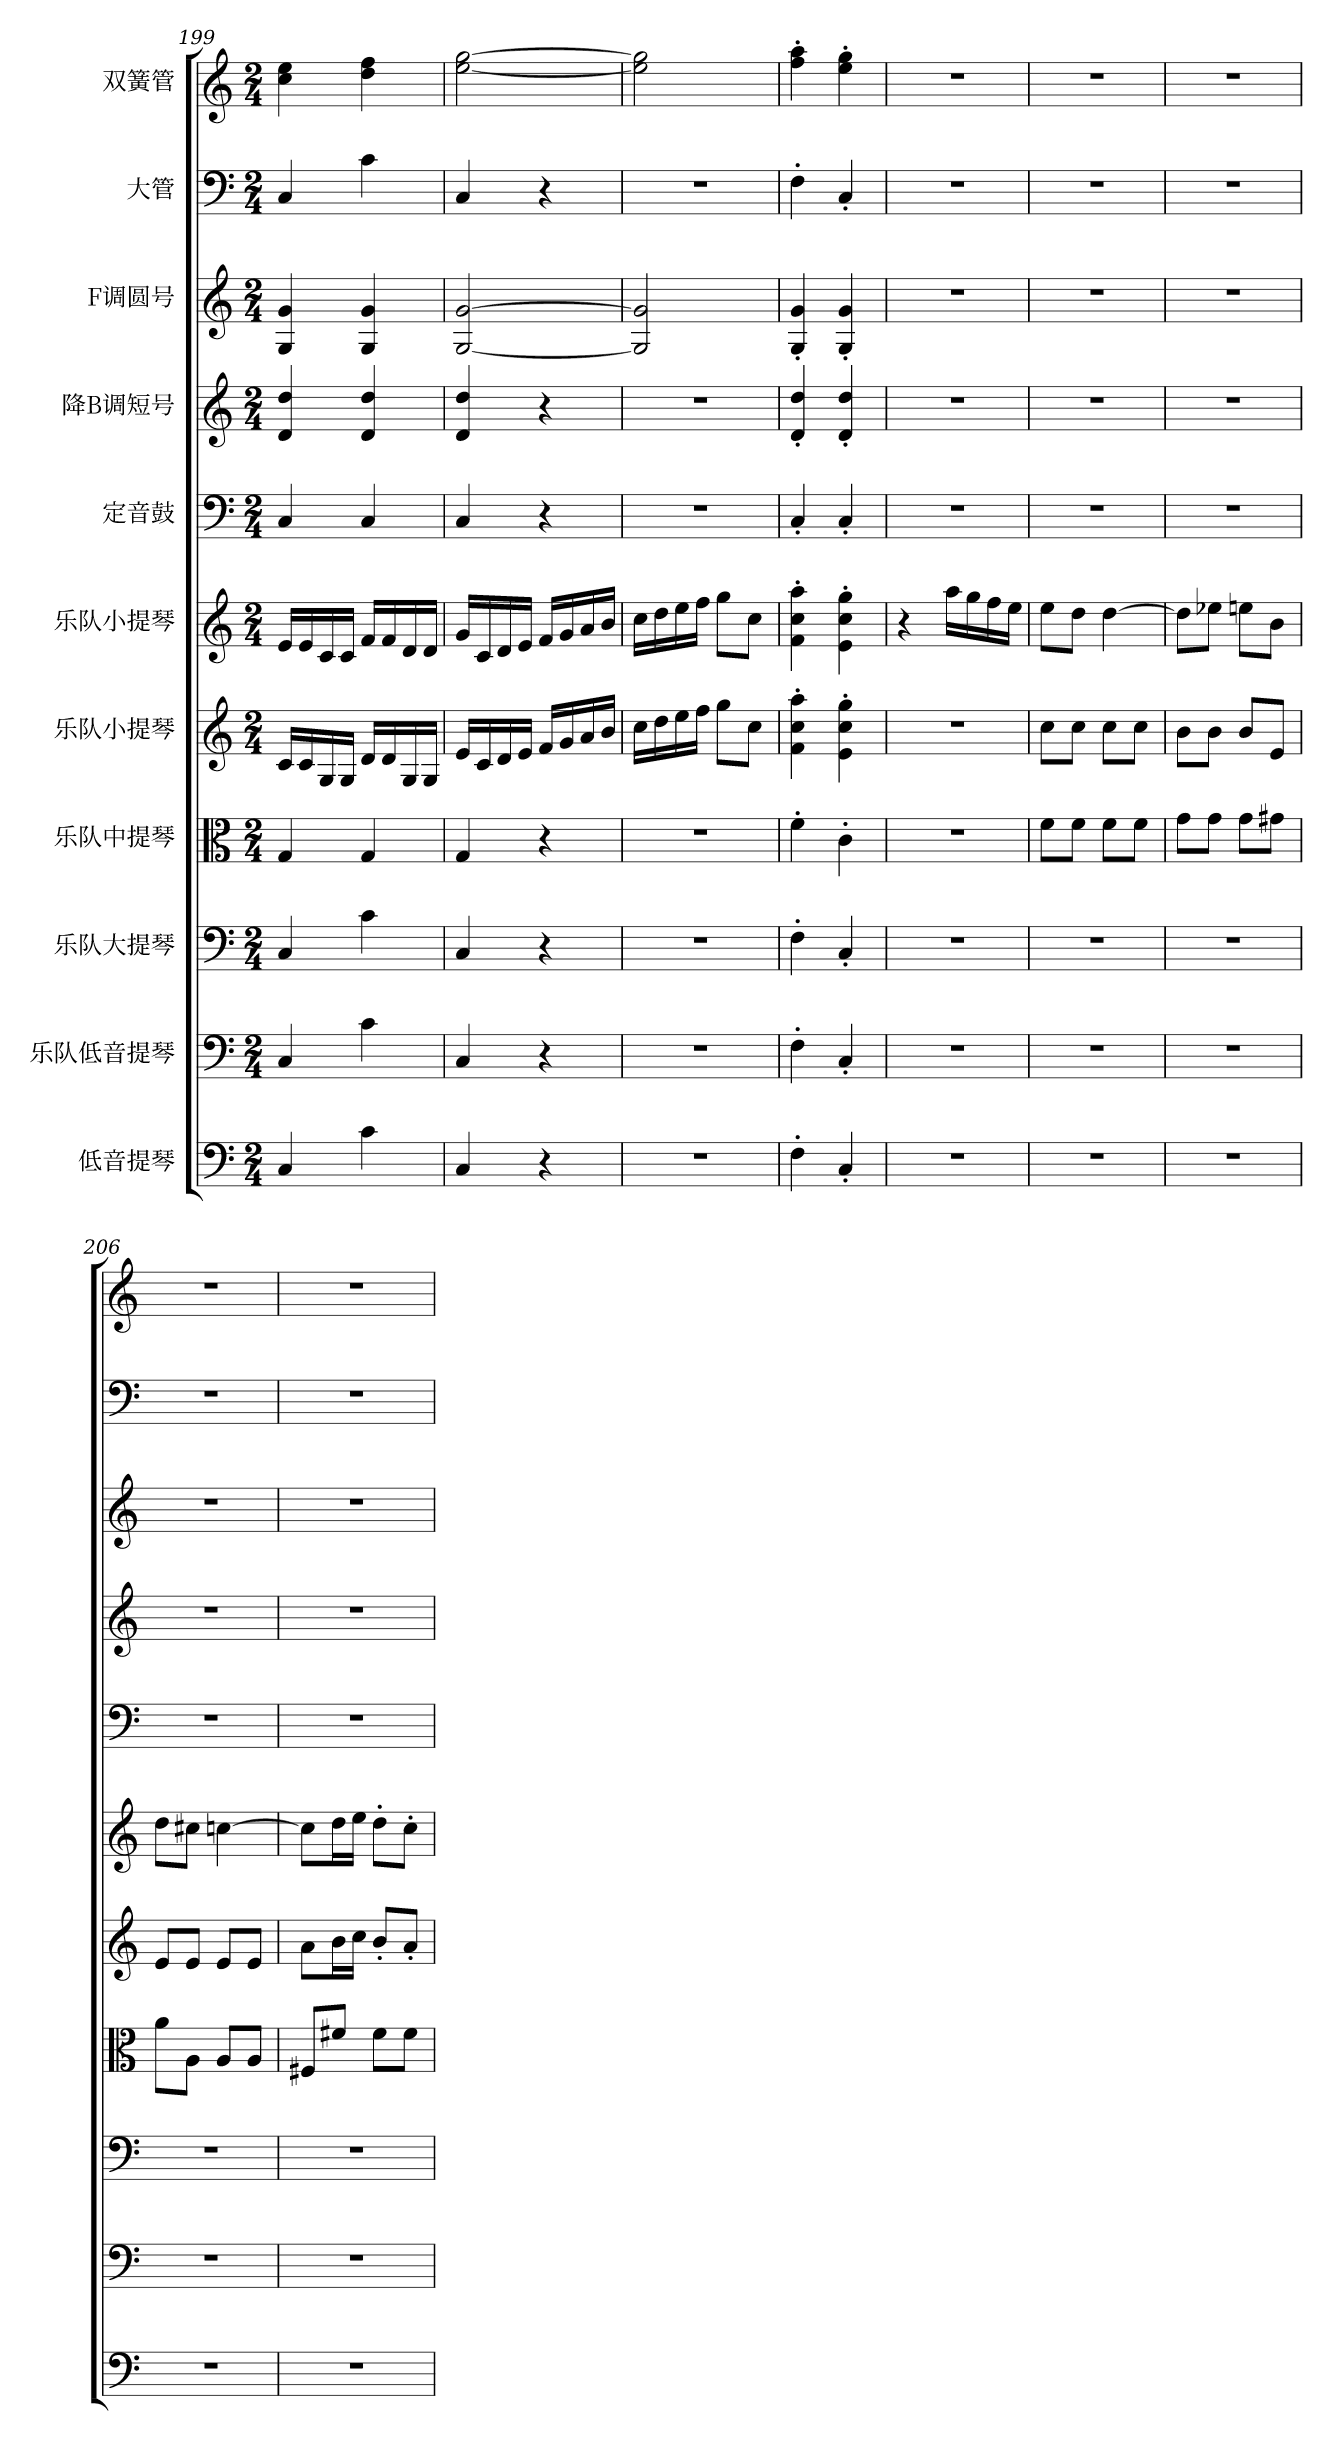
**kern	**kern	**kern	**kern	**kern	**kern	**kern	**kern	**kern	**kern	**kern
*part11	*part10	*part9	*part8	*part7	*part6	*part5	*part4	*part3	*part2	*part1
*staff11	*staff10	*staff9	*staff8	*staff7	*staff6	*staff5	*staff4	*staff3	*staff2	*staff1
*I"低音提琴	*I"乐队低音提琴	*I"乐队大提琴	*I"乐队中提琴	*I"乐队小提琴	*I"乐队小提琴	*I"定音鼓	*I"降B调短号	*I"F调圆号	*I"大管	*I"双簧管
!!LO:PB:g=z
*clefF4	*clefF4	*clefF4	*clefC3	*clefG2	*clefG2	*clefF4	*clefG2	*clefG2	*clefF4	*clefG2
*ITrd7c12	*ITrd7c12	*	*	*	*	*	*ITrd1c2	*ITrd4c7	*	*
*k[]	*k[]	*k[]	*k[]	*k[]	*k[]	*k[]	*k[b-e-]	*k[b-]	*k[]	*k[]
*M2/4	*M2/4	*M2/4	*M2/4	*M2/4	*M2/4	*M2/4	*M2/4	*M2/4	*M2/4	*M2/4
=199	=199	=199	=199	=199	=199	=199	=199	=199	=199	=199
4CC/	4CC/	4C/	4G/	16c/LL	16e/LL	4C/	4c/ 4cc/	4C/ 4c/	4C/	4cc\ 4ee\
.	.	.	.	16c/	16e/	.	.	.	.	.
.	.	.	.	16G/	16c/	.	.	.	.	.
.	.	.	.	16G/JJ	16c/JJ	.	.	.	.	.
4C\	4C\	4c\	4G/	16d/LL	16f/LL	4C/	4c/ 4cc/	4C/ 4c/	4c\	4dd\ 4ff\
.	.	.	.	16d/	16f/	.	.	.	.	.
.	.	.	.	16G/	16d/	.	.	.	.	.
.	.	.	.	16G/JJ	16d/JJ	.	.	.	.	.
=200	=200	=200	=200	=200	=200	=200	=200	=200	=200	=200
4CC/	4CC/	4C/	4G/	16e/LL	16g/LL	4C/	4c/ 4cc/	[2C/ [2c/	4C/	[2ee\ [2gg\
.	.	.	.	16c/	16c/	.	.	.	.	.
.	.	.	.	16d/	16d/	.	.	.	.	.
.	.	.	.	16e/JJ	16e/JJ	.	.	.	.	.
4r	4r	4r	4r	16f/LL	16f/LL	4r	4r	.	4r	.
.	.	.	.	16g/	16g/	.	.	.	.	.
.	.	.	.	16a/	16a/	.	.	.	.	.
.	.	.	.	16b/JJ	16b/JJ	.	.	.	.	.
=201	=201	=201	=201	=201	=201	=201	=201	=201	=201	=201
2r	2r	2r	2r	16cc\LL	16cc\LL	2r	2r	2C/] 2c/]	2r	2ee\] 2gg\]
.	.	.	.	16dd\	16dd\	.	.	.	.	.
.	.	.	.	16ee\	16ee\	.	.	.	.	.
.	.	.	.	16ff\JJ	16ff\JJ	.	.	.	.	.
.	.	.	.	8gg\L	8gg\L	.	.	.	.	.
.	.	.	.	8cc\J	8cc\J	.	.	.	.	.
=202	=202	=202	=202	=202	=202	=202	=202	=202	=202	=202
*	*	*	*	*	*	*	*	*	*	*MM155
4FF'\	4FF'\	4F'\	4f'\	4f\' 4cc\' 4aa\'	4f\' 4cc\' 4aa\'	4C'/	4c/' 4cc/'	4C/' 4c/'	4F'\	4ff\' 4aa\'
4CC'/	4CC'/	4C'/	4c'\	4e\' 4cc\' 4gg\'	4e\' 4cc\' 4gg\'	4C'/	4c/' 4cc/'	4C/' 4c/'	4C'/	4ee\' 4gg\'
=203	=203	=203	=203	=203	=203	=203	=203	=203	=203	=203
*	*	*	*	*	*	*	*	*	*	*MM160
2r	2r	2r	2r	2r	4r	2r	2r	2r	2r	2r
.	.	.	.	.	16aa\LL	.	.	.	.	.
.	.	.	.	.	16gg\	.	.	.	.	.
.	.	.	.	.	16ff\	.	.	.	.	.
.	.	.	.	.	16ee\JJ	.	.	.	.	.
=204	=204	=204	=204	=204	=204	=204	=204	=204	=204	=204
2r	2r	2r	8f\L	8cc\L	8ee\L	2r	2r	2r	2r	2r
.	.	.	8f\J	8cc\J	8dd\J	.	.	.	.	.
.	.	.	8f\L	8cc\L	[4dd\	.	.	.	.	.
.	.	.	8f\J	8cc\J	.	.	.	.	.	.
!!LO:PB:g=z
=205	=205	=205	=205	=205	=205	=205	=205	=205	=205	=205
2r	2r	2r	8g\L	8b\L	8dd\L]	2r	2r	2r	2r	2r
.	.	.	8g\J	8b\J	8ee-X\J	.	.	.	.	.
.	.	.	8g\L	8b/L	8een\L	.	.	.	.	.
.	.	.	8g#X\J	8e/J	8b\J	.	.	.	.	.
=206	=206	=206	=206	=206	=206	=206	=206	=206	=206	=206
2r	2r	2r	8a\L	8e/L	8dd\L	2r	2r	2r	2r	2r
.	.	.	8A\J	8e/J	8cc#X\J	.	.	.	.	.
.	.	.	8A/L	8e/L	[4ccn\	.	.	.	.	.
.	.	.	8A/J	8e/J	.	.	.	.	.	.
=207	=207	=207	=207	=207	=207	=207	=207	=207	=207	=207
2r	2r	2r	8F#X/L	8a\L	8cc\L]	2r	2r	2r	2r	2r
.	.	.	8f#X/J	16b\L	16dd\L	.	.	.	.	.
.	.	.	.	16cc\JJ	16ee\JJ	.	.	.	.	.
.	.	.	8f#\L	8b'/L	8dd'\L	.	.	.	.	.
.	.	.	8f#\J	8a'/J	8cc'\J	.	.	.	.	.
=	=	=	=	=	=	=	=	=	=	=
*-	*-	*-	*-	*-	*-	*-	*-	*-	*-	*-
